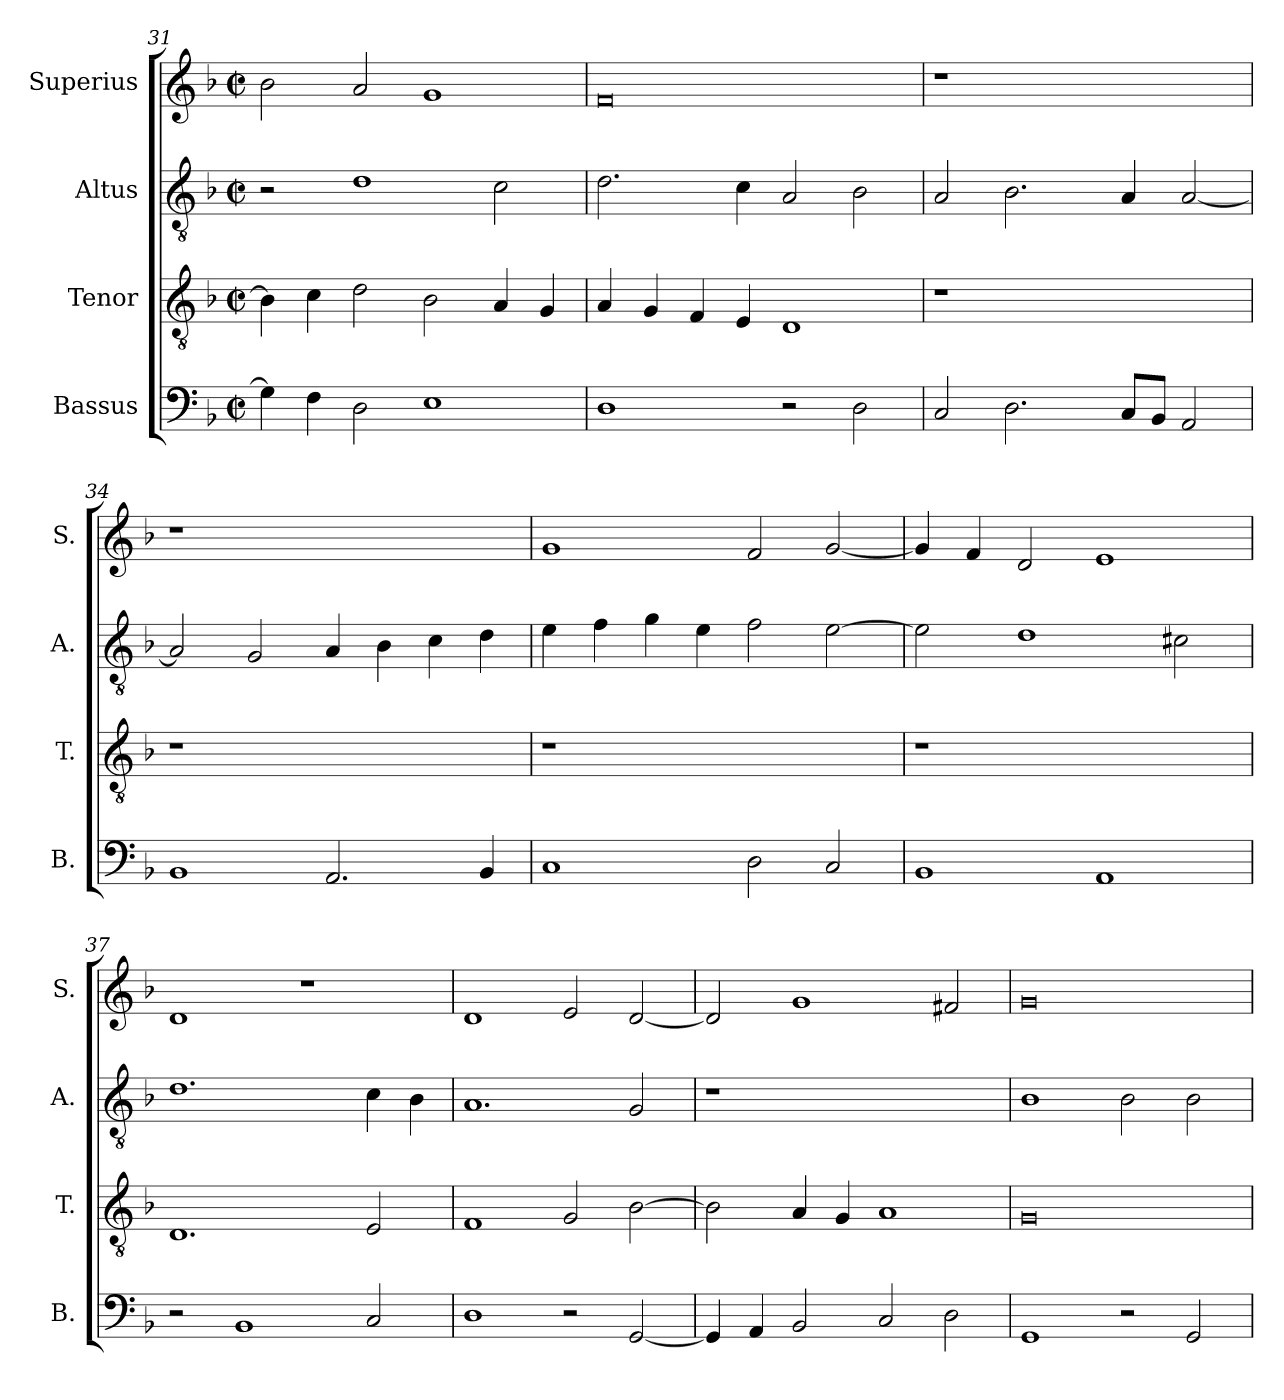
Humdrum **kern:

**kern	**kern	**kern	**kern
*part4	*part3	*part2	*part1
*staff4	*staff3	*staff2	*staff1
*I"Bassus	*I"Tenor	*I"Altus	*I"Superius
*I'B.	*I'T.	*I'A.	*I'S.
!!LO:PB:g=z
*clefF4	*clefGv2	*clefGv2	*clefG2
*	*ITrd7c12	*ITrd7c12	*
*k[b-]	*k[b-]	*k[b-]	*k[b-]
*F:	*F:	*F:	*F:
*M2/2	*M2/2	*M2/2	*M2/2
*met(c|)	*met(c|)	*met(c|)	*met(c|)
=31	=31	=31	=31
4Gi\]	4BB-i\]	2r	2b-i\
4Fi\	4Ci\	.	.
2Di\	2Di\	1Di	2ai/
1Ei	2BB-i\	.	1gi
.	4AAi/	2Ci\	.
.	4GGi/	.	.
=32	=32	=32	=32
1Di	4AAi/	2.Di\	0fi
.	4GGi/	.	.
.	4FFi/	.	.
.	4EEi/	4Ci\	.
2r	1DDi	2AAi/	.
2Di\	.	2BB-i\	.
=33	=33	=33	=33
!	!LO:N:vis=1	!	!LO:N:vis=1
2Ci/	1r	2AAi/	1r
2.Di\	.	2.BB-i\	.
.	1ryy	.	1ryy
8Ci/L	.	4AAi/	.
8BB-i/J	.	.	.
2AAi/	.	[<2AAi/	.
=34	=34	=34	=34
!	!LO:N:vis=1	!	!LO:N:vis=1
1BB-i	1r	2AAi/]	1r
.	.	2GGi/	.
2.AAi/	1ryy	4AAi/	1ryy
.	.	4BB-i\	.
.	.	4Ci\	.
4BB-i/	.	4Di\	.
!!LO:LB:g=z
=35	=35	=35	=35
!	!LO:N:vis=1	!	!
1Ci	1r	4Ei\	1gi
.	.	4Fi\	.
.	.	4Gi\	.
.	.	4Ei\	.
2Di\	1ryy	2Fi\	2fi/
2Ci/	.	[>2Ei\	[<2gi/
=36	=36	=36	=36
!	!LO:N:vis=1	!	!
1BB-i	1r	2Ei\]	4gi/]
.	.	.	4fi/
.	.	1Di	2di/
1AAi	1ryy	.	1ei
.	.	2C#Xi\	.
=37	=37	=37	=37
2r	1.DDi	1.Di	1di
1BB-i	.	.	.
.	.	.	1r
2Ci/	2EEi/	4Ci\	.
.	.	4BB-i\	.
=38	=38	=38	=38
1Di	1FFi	1.AAi	1di
2r	2GGi/	.	2ei/
[<2GGi/	[>2BB-i\	2GGi/	[<2di/
=39	=39	=39	=39
!	!	!LO:N:vis=1	!
4GGi/]	2BB-i\]	1r	2di/]
4AAi/	.	.	.
2BB-i/	4AAi/	.	1gi
.	4GGi/	.	.
2Ci/	1AAi	1ryy	.
2Di\	.	.	2f#Xi/
!!LO:LB:g=z
=40	=40	=40	=40
1GGi	0GGi	1BB-i	0gi
2r	.	2BB-i\	.
2GGi/	.	2BB-i\	.
=	=	=	=
*-	*-	*-	*-
